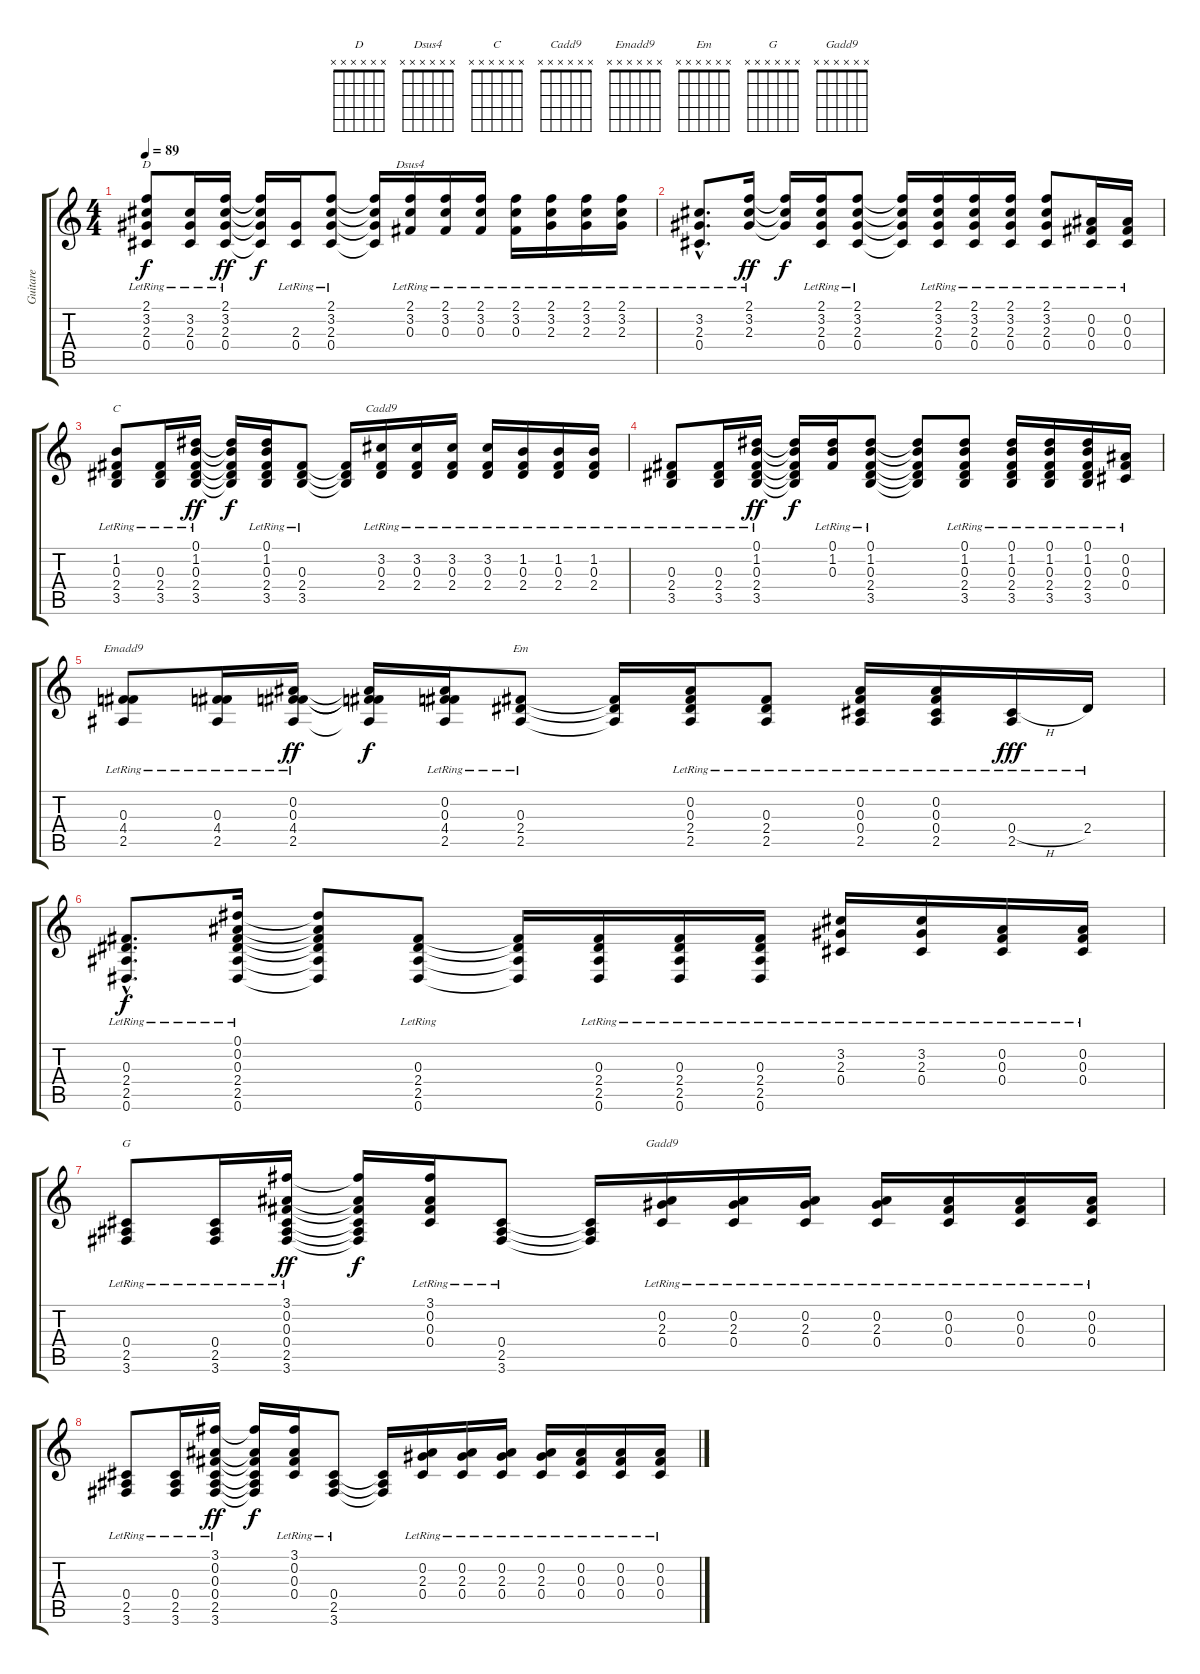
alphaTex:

\track ("Guitare" "Guitare") {instrument acousticguitarsteel}
\staff {score tabs}
\tuning (Eb4 Bb3 Gb3 Db3 Ab2 Eb2) {hide}
\chord ("D" x x x x x x) {firstfret 0}
\chord ("Dsus4" x x x x x x) {firstfret 0}
\chord ("C" x x x x x x) {firstfret 0}
\chord ("Cadd9" x x x x x x) {firstfret 0}
\chord ("Emadd9" x x x x x x) {firstfret 0}
\chord ("Em" x x x x x x) {firstfret 0}
\chord ("G" x x x x x x) {firstfret 0}
\chord ("Gadd9" x x x x x x) {firstfret 0}
\ts (4 4)
\tempo 89
\clef g2
\ks c
(2.1{lr} 3.2{lr} 2.3{lr} 0.4{lr}).8{ch "D" dy f} (3.2{lr} 2.3{lr} 0.4{lr}).16 (2.1{lr} 3.2{lr} 2.3{lr} 0.4{lr}).16{dy ff} (2.1{t} 3.2{t} 2.3{t} 0.4{t}).16{dy f} (2.3{lr} 0.4{lr}).16 (2.1{lr} 3.2{lr} 2.3{lr} 0.4{lr}).8 (2.1{t} 3.2{t} 2.3{t} 0.4{t}).16 (2.1{lr} 3.2{lr} 0.3{lr}).16{ch "Dsus4"} (2.1{lr} 3.2{lr} 0.3{lr}).16 (2.1{lr} 3.2{lr} 0.3{lr}).16 (2.1{lr} 3.2{lr} 0.3{lr}).16 (2.1{lr} 3.2{lr} 2.3{lr}).16 (2.1{lr} 3.2{lr} 2.3{lr}).16 (2.1{lr} 3.2{lr} 2.3{lr}).16 |
(3.2{hac lr} 2.3{hac lr} 0.4{hac lr}).8{d} (2.1{lr} 3.2{lr} 2.3{lr}).16{dy ff} (2.1{t} 3.2{t} 2.3{t}).16{dy f} (2.1{lr} 3.2{lr} 2.3{lr} 0.4{lr}).16 (2.1{lr} 3.2{lr} 2.3{lr} 0.4{lr}).8 (2.1{t} 3.2{t} 2.3{t} 0.4{t}).16 (2.1{lr} 3.2{lr} 2.3{lr} 0.4{lr}).16 (2.1{lr} 3.2{lr} 2.3{lr} 0.4{lr}).16 (2.1{lr} 3.2{lr} 2.3{lr} 0.4{lr}).16 (2.1{lr} 3.2{lr} 2.3{lr} 0.4{lr}).8 (0.2{lr} 0.3{lr} 0.4{lr}).16 (0.2{lr} 0.3{lr} 0.4{lr}).16 |
(1.2{lr} 0.3{lr} 2.4{lr} 3.5{lr}).8{ch "C"} (0.3{lr} 2.4{lr} 3.5{lr}).16 (0.1{lr} 1.2{lr} 0.3{lr} 2.4{lr} 3.5{lr}).16{dy ff} (0.1{t} 1.2{t} 0.3{t} 2.4{t} 3.5{t}).16{dy f} (0.1{lr} 1.2{lr} 0.3{lr} 2.4{lr} 3.5{lr}).16 (0.3{lr} 2.4{lr} 3.5{lr}).8 (0.3{t} 2.4{t} 3.5{t}).16 (3.2{lr} 0.3{lr} 2.4{lr}).16{ch "Cadd9"} (3.2{lr} 0.3{lr} 2.4{lr}).16 (3.2{lr} 0.3{lr} 2.4{lr}).16 (3.2{lr} 0.3{lr} 2.4{lr}).16 (1.2{lr} 0.3{lr} 2.4{lr}).16 (1.2{lr} 0.3{lr} 2.4{lr}).16 (1.2{lr} 0.3{lr} 2.4{lr}).16 |
(0.3{lr} 2.4{lr} 3.5{lr}).8 (0.3{lr} 2.4{lr} 3.5{lr}).16 (0.1{lr} 1.2{lr} 0.3{lr} 2.4{lr} 3.5{lr}).16{dy ff} (0.1{t} 1.2{t} 0.3{t} 2.4{t} 3.5{t}).16{dy f} (0.1{lr} 1.2{lr} 0.3{lr}).16 (0.1{lr} 1.2{lr} 0.3{lr} 2.4{lr} 3.5{lr}).8 (0.1{t} 1.2{t} 0.3{t} 2.4{t} 3.5{t}).8 (0.1{lr} 1.2{lr} 0.3{lr} 2.4{lr} 3.5{lr}).8 (0.1{lr} 1.2{lr} 0.3{lr} 2.4{lr} 3.5{lr}).16 (0.1{lr} 1.2{lr} 0.3{lr} 2.4{lr} 3.5{lr}).16 (0.1{lr} 1.2{lr} 0.3{lr} 2.4{lr} 3.5{lr}).16 (0.2{lr} 0.3{lr} 0.4{lr}).16 |
(0.3{lr} 4.4{lr} 2.5{lr}).8{ch "Emadd9"} (0.3{lr} 4.4{lr} 2.5{lr}).16 (0.2{lr} 0.3{lr} 4.4{lr} 2.5{lr}).16{dy ff} (0.2{t} 0.3{t} 4.4{t} 2.5{t}).16{dy f} (0.2{lr} 0.3{lr} 4.4{lr} 2.5{lr}).16 (0.3{lr} 2.4{lr} 2.5{lr}).8{ch "Em"} (0.3{t} 2.4{t} 2.5{t}).16 (0.2{lr} 0.3{lr} 2.4{lr} 2.5{lr}).16 (0.3{lr} 2.4{lr} 2.5{lr}).8 (0.2{lr} 0.3{lr} 0.4{lr} 2.5{lr}).16 (0.2{lr} 0.3{lr} 0.4{lr} 2.5{lr}).16 (0.4{h} 2.5{lr}).16{dy fff} 2.4{lr}.16 |
(0.3{hac lr} 2.4{hac lr} 2.5{hac lr} 0.6{hac lr}).8{d dy f} (0.1{lr} 0.2{lr} 0.3{lr} 2.4{lr} 2.5{lr} 0.6{lr}).16 (0.1{t} 0.2{t} 0.3{t} 2.4{t} 2.5{t} 0.6{t}).8 (0.3{lr} 2.4{lr} 2.5{lr} 0.6{lr}).8 (0.3{t} 2.4{t} 2.5{t} 0.6{t}).16 (0.3{lr} 2.4{lr} 2.5{lr} 0.6{lr}).16 (0.3{lr} 2.4{lr} 2.5{lr} 0.6{lr}).16 (0.3{lr} 2.4{lr} 2.5{lr} 0.6{lr}).16 (3.2{lr} 2.3{lr} 0.4{lr}).16 (3.2{lr} 2.3{lr} 0.4{lr}).16 (0.2{lr} 0.3{lr} 0.4{lr}).16 (0.2{lr} 0.3{lr} 0.4{lr}).16 |
(0.4{lr} 2.5{lr} 3.6{lr}).8{ch "G"} (0.4{lr} 2.5{lr} 3.6{lr}).16 (3.1{lr} 0.2{lr} 0.3{lr} 0.4{lr} 2.5{lr} 3.6{lr}).16{dy ff} (3.1{t} 0.2{t} 0.3{t} 0.4{t} 2.5{t} 3.6{t}).16{dy f} (3.1{lr} 0.2{lr} 0.3{lr} 0.4{lr}).16 (0.4{lr} 2.5{lr} 3.6{lr}).8 (0.4{t} 2.5{t} 3.6{t}).16 (0.2{lr} 2.3{lr} 0.4{lr}).16{ch "Gadd9"} (0.2{lr} 2.3{lr} 0.4{lr}).16 (0.2{lr} 2.3{lr} 0.4{lr}).16 (0.2{lr} 2.3{lr} 0.4{lr}).16 (0.2{lr} 0.3{lr} 0.4{lr}).16 (0.2{lr} 0.3{lr} 0.4{lr}).16 (0.2{lr} 0.3{lr} 0.4{lr}).16 |
(0.4{lr} 2.5{lr} 3.6{lr}).8 (0.4{lr} 2.5{lr} 3.6{lr}).16 (3.1{lr} 0.2{lr} 0.3{lr} 0.4{lr} 2.5{lr} 3.6{lr}).16{dy ff} (3.1{t} 0.2{t} 0.3{t} 0.4{t} 2.5{t} 3.6{t}).16{dy f} (3.1{lr} 0.2{lr} 0.3{lr} 0.4{lr}).16 (0.4{lr} 2.5{lr} 3.6{lr}).8 (0.4{t} 2.5{t} 3.6{t}).16 (0.2{lr} 2.3{lr} 0.4{lr}).16 (0.2{lr} 2.3{lr} 0.4{lr}).16 (0.2{lr} 2.3{lr} 0.4{lr}).16 (0.2{lr} 2.3{lr} 0.4{lr}).16 (0.2{lr} 0.3{lr} 0.4{lr}).16 (0.2{lr} 0.3{lr} 0.4{lr}).16 (0.2{lr} 0.3{lr} 0.4{lr}).16
